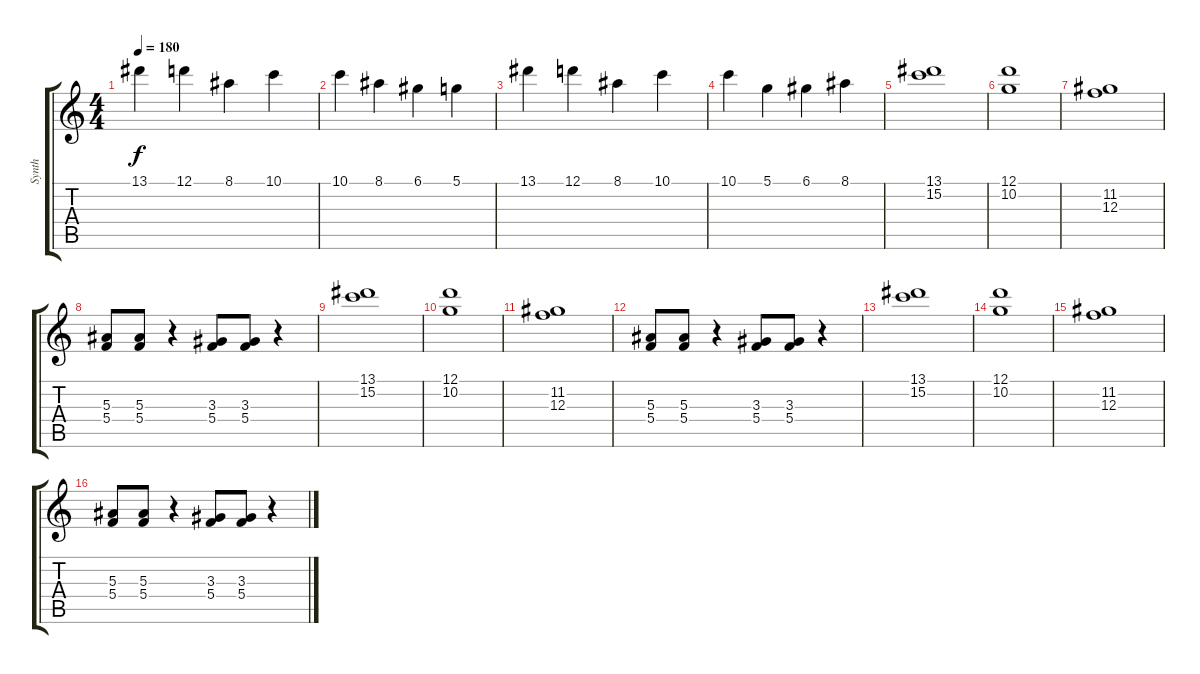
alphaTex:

\track ("Synth" "Synth") {instrument stringensemble1}
\staff {score tabs}
\tuning (D5 A4 F4 C4 G3 C3) {hide}
\ts (4 4)
\tempo 180
\clef g2
\ks c
13.1.4{dy f} 12.1.4 8.1.4 10.1.4 |
10.1.4 8.1.4 6.1.4 5.1.4 |
13.1.4 12.1.4 8.1.4 10.1.4 |
10.1.4 5.1.4 6.1.4 8.1.4 |
(13.1 15.2).1 |
(12.1 10.2).1 |
(11.2 12.3).1 |
(5.3 5.4).8 (5.3 5.4).8 r.4 (3.3 5.4).8 (3.3 5.4).8 r.4 |
(13.1 15.2).1 |
(12.1 10.2).1 |
(11.2 12.3).1 |
(5.3 5.4).8 (5.3 5.4).8 r.4 (3.3 5.4).8 (3.3 5.4).8 r.4 |
(13.1 15.2).1 |
(12.1 10.2).1 |
(11.2 12.3).1 |
(5.3 5.4).8 (5.3 5.4).8 r.4 (3.3 5.4).8 (3.3 5.4).8 r.4
